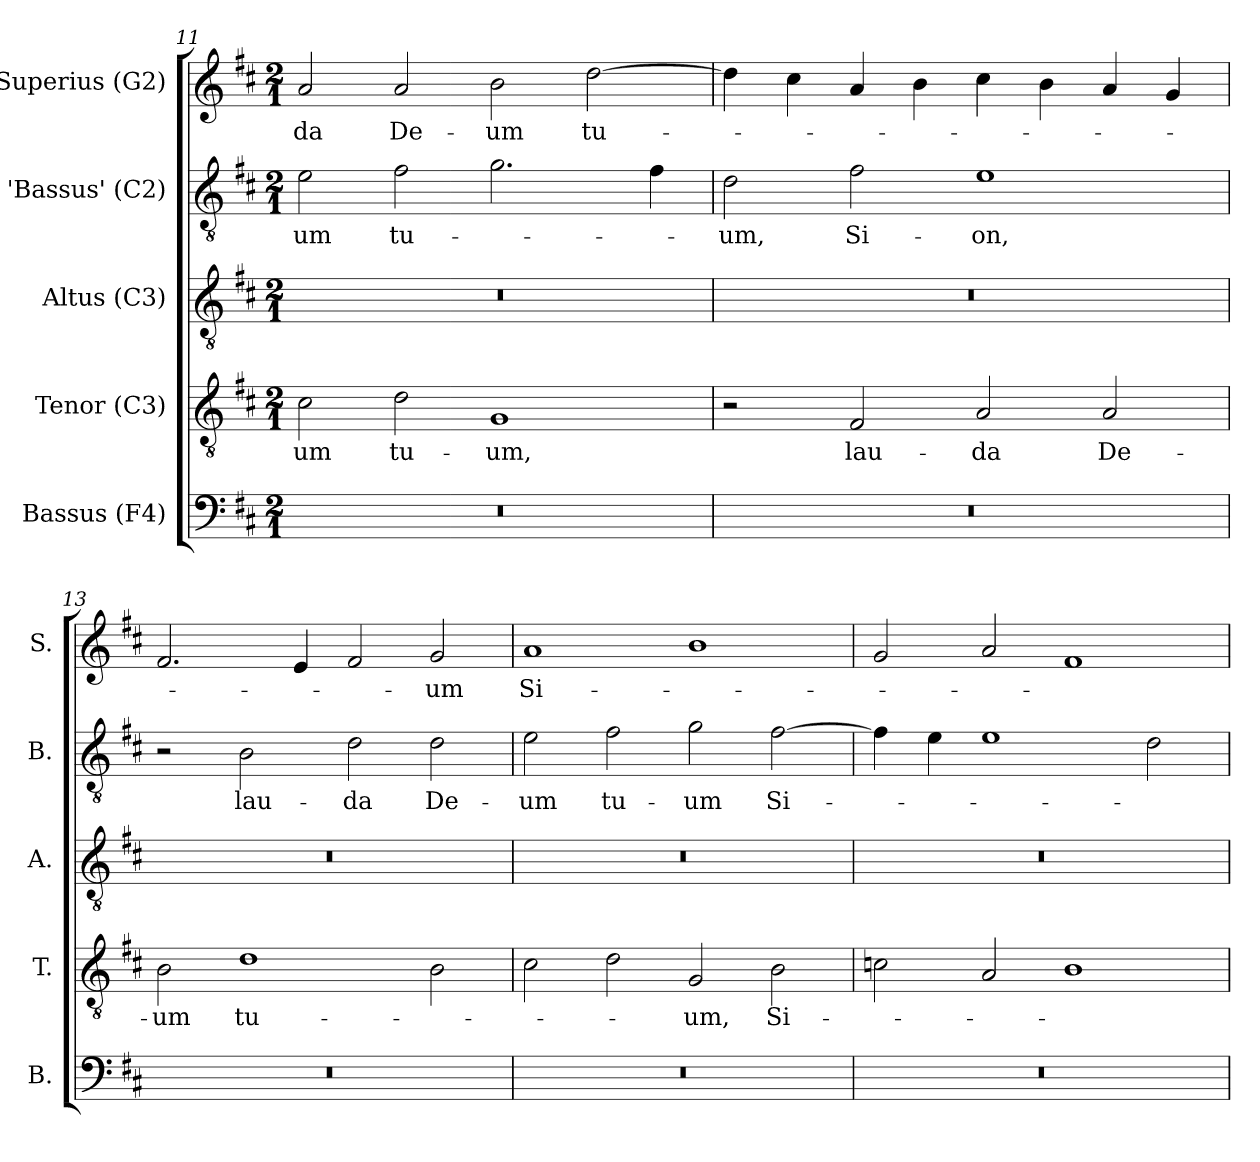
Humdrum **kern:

**kern	**kern	**text	**kern	**kern	**text	**kern	**text
*part5	*part4	*part4	*part3	*part2	*part2	*part1	*part1
*staff5	*staff4	*staff4	*staff3	*staff2	*staff2	*staff1	*staff1
*I"Bassus (F4)	*I"Tenor (C3)	*	*I"Altus (C3)	*I"'Bassus' (C2)	*	*I"Superius (G2)	*
*I'B.	*I'T.	*	*I'A.	*I'B.	*	*I'S.	*
*clefF4	*clefGv2	*	*clefGv2	*clefGv2	*	*clefG2	*
*	*	*	*ITrd7c12	*ITrd7c12	*	*	*
*k[f#c#]	*k[f#c#]	*	*k[f#c#]	*k[f#c#]	*	*k[f#c#]	*
*D:	*D:	*	*D:	*D:	*	*D:	*
*M2/1	*M2/1	*	*M2/1	*M2/1	*	*M2/1	*
=11	=11	=11	=11	=11	=11	=11	=11
!LO:N:vis=1	!	!	!	!	!	!	!
!	!	!LO:LY:b:color=#000000	!LO:N:vis=1	!	!	!	!
!	!	!	!	!	!LO:LY:b:color=#000000	!	!
!	!	!	!	!	!	!	!LO:LY:b:color=#000000
0r	2c#i\	-um	0r	2Ei\	-um	2ai/	-da
!	!	!LO:LY:b:color=#000000	!	!	!	!	!
!	!	!	!	!	!LO:LY:b:color=#000000	!	!
!	!	!	!	!	!	!	!LO:LY:b:color=#000000
.	2di\	tu-	.	2F#i\	tu-	2ai/	De-
!	!	!LO:LY:b:color=#000000	!	!	!	!	!
!	!	!	!	!	!	!	!LO:LY:b:color=#000000
.	1Gi	-um,	.	2.Gi\	.	2bi\	-um
!	!	!	!	!	!	!	!LO:LY:b:color=#000000
.	.	.	.	.	.	[2ddi\	tu-
.	.	.	.	4F#i\	.	.	.
=12	=12	=12	=12	=12	=12	=12	=12
!LO:N:vis=1	!	!	!LO:N:vis=1	!	!	!	!
!	!	!	!	!	!LO:LY:b:color=#000000	!	!
0r	2r	.	0r	2Di\	-um,	4ddi\]	.
.	.	.	.	.	.	4cc#i\	.
!	!	!LO:LY:b:color=#000000	!	!	!	!	!
!	!	!	!	!	!LO:LY:b:color=#000000	!	!
.	2F#i/	lau-	.	2F#i\	Si-	4ai/	.
.	.	.	.	.	.	4bi\	.
!	!	!LO:LY:b:color=#000000	!	!	!	!	!
!	!	!	!	!	!LO:LY:b:color=#000000	!	!
.	2Ai/	-da	.	1Ei	-on,	4cc#i\	.
.	.	.	.	.	.	4bi\	.
!	!	!LO:LY:b:color=#000000	!	!	!	!	!
.	2Ai/	De-	.	.	.	4ai/	.
.	.	.	.	.	.	4gi/	.
=13	=13	=13	=13	=13	=13	=13	=13
!LO:N:vis=1	!	!	!	!	!	!	!
!	!	!LO:LY:b:color=#000000	!LO:N:vis=1	!	!	!	!
0r	2Bi\	-um	0r	2r	.	2.f#i/	.
!	!	!LO:LY:b:color=#000000	!	!	!	!	!
!	!	!	!	!	!LO:LY:b:color=#000000	!	!
.	1di	tu-	.	2BBi\	lau-	.	.
.	.	.	.	.	.	4ei/	.
!	!	!	!	!	!LO:LY:b:color=#000000	!	!
.	.	.	.	2Di\	-da	2f#i/	.
!	!	!	!	!	!LO:LY:b:color=#000000	!	!
!	!	!	!	!	!	!	!LO:LY:b:color=#000000
.	2Bi\	.	.	2Di\	De-	2gi/	-um
=14	=14	=14	=14	=14	=14	=14	=14
!LO:N:vis=1	!	!	!LO:N:vis=1	!	!	!	!
!	!	!	!	!	!LO:LY:b:color=#000000	!	!
!	!	!	!	!	!	!	!LO:LY:b:color=#000000
0r	2c#i\	.	0r	2Ei\	-um	1ai	Si-
!	!	!	!	!	!LO:LY:b:color=#000000	!	!
.	2di\	.	.	2F#i\	tu-	.	.
!	!	!LO:LY:b:color=#000000	!	!	!	!	!
!	!	!	!	!	!LO:LY:b:color=#000000	!	!
.	2Gi/	-um,	.	2Gi\	-um	1bi	.
!	!	!LO:LY:b:color=#000000	!	!	!	!	!
!	!	!	!	!	!LO:LY:b:color=#000000	!	!
.	2Bi\	Si-	.	[2F#i\	Si-	.	.
!!LO:LB:g=z
=15	=15	=15	=15	=15	=15	=15	=15
!LO:N:vis=1	!	!	!LO:N:vis=1	!	!	!	!
0r	2cni\	.	0r	4F#i\]	.	2gi/	.
.	.	.	.	4Ei\	.	.	.
.	2Ai/	.	.	1Ei	.	2ai/	.
.	1Bi	.	.	.	.	1f#i	.
.	.	.	.	2Di\	.	.	.
=	=	=	=	=	=	=	=
*-	*-	*-	*-	*-	*-	*-	*-
